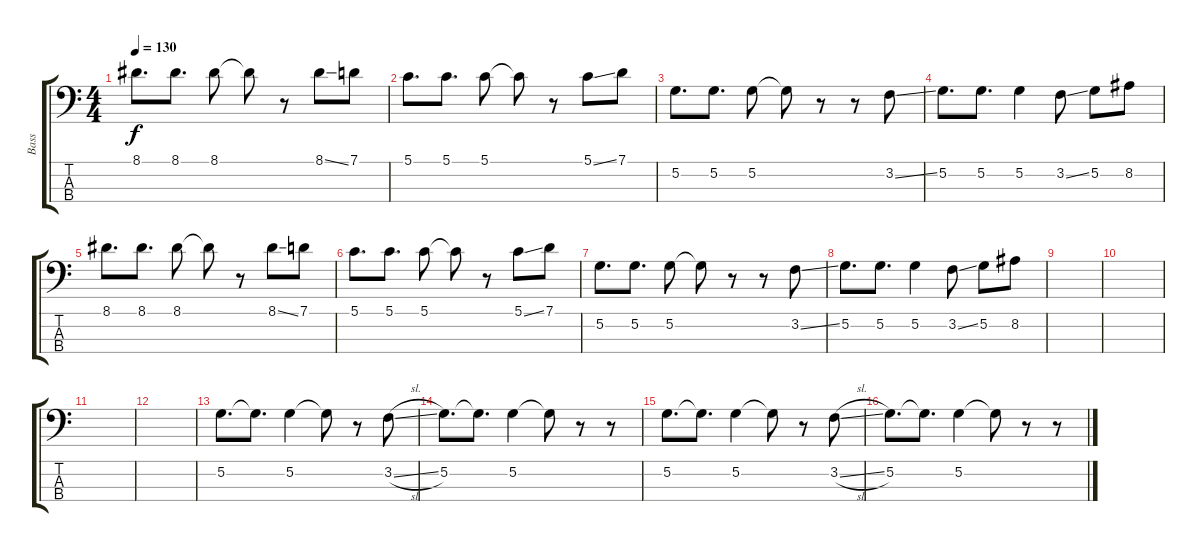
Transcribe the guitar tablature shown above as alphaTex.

\track ("Bass" "Bass") {instrument electricbassfinger}
\staff {score tabs}
\tuning (G2 D2 A1 E1) {hide}
\ts (4 4)
\tempo 130
\clef f4
\ks c
8.1.8{d dy f} 8.1.8{d} 8.1.8 8.1{t}.8 r.8 8.1{ss}.8 7.1.8 |
5.1.8{d} 5.1.8{d} 5.1.8 5.1{t}.8 r.8 5.1{ss}.8 7.1.8 |
5.2.8{d} 5.2.8{d} 5.2.8 5.2{t}.8 r.8 r.8 3.2{ss}.8 |
5.2.8{d} 5.2.8{d} 5.2.4 3.2{ss}.8 5.2.8 8.2.8 |
8.1.8{d} 8.1.8{d} 8.1.8 8.1{t}.8 r.8 8.1{ss}.8 7.1.8 |
5.1.8{d} 5.1.8{d} 5.1.8 5.1{t}.8 r.8 5.1{ss}.8 7.1.8 |
5.2.8{d} 5.2.8{d} 5.2.8 5.2{t}.8 r.8 r.8 3.2{ss}.8 |
5.2.8{d} 5.2.8{d} 5.2.4 3.2{ss}.8 5.2.8 8.2.8 |
|
|
|
|
5.2.8{d} 5.2{t}.8{d} 5.2.4 5.2{t}.8 r.8 3.2{sl}.8 |
5.2.8{d} 5.2{t}.8{d} 5.2.4 5.2{t}.8 r.8 r.8 |
5.2.8{d} 5.2{t}.8{d} 5.2.4 5.2{t}.8 r.8 3.2{sl}.8 |
5.2.8{d} 5.2{t}.8{d} 5.2.4 5.2{t}.8 r.8 r.8
